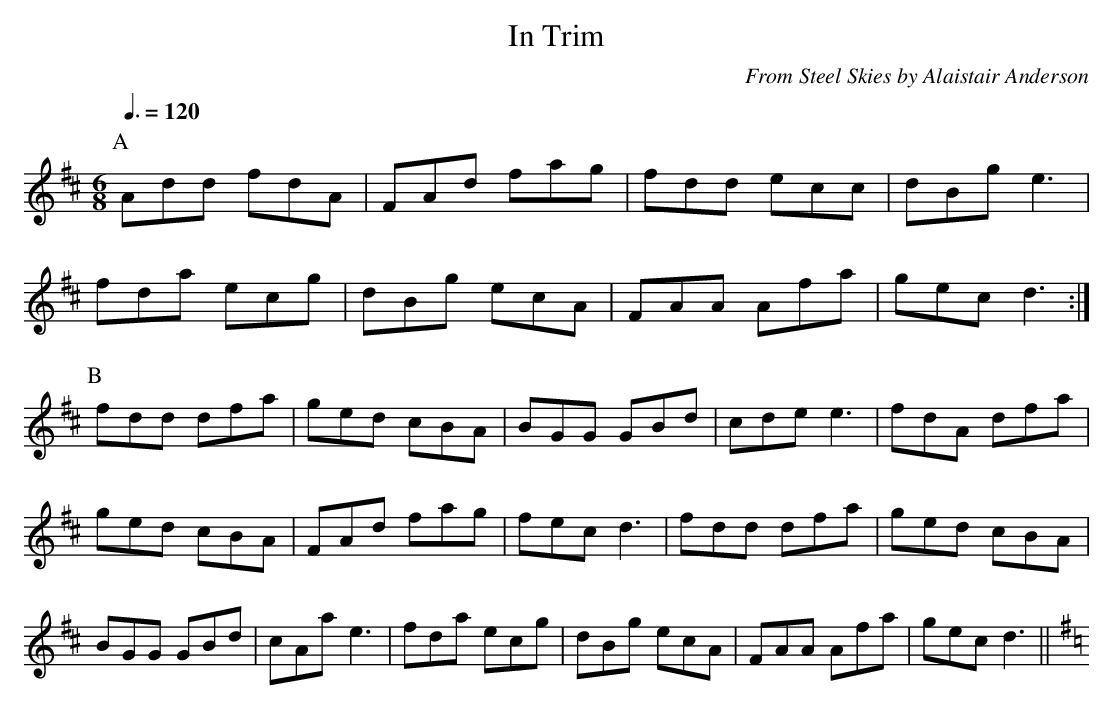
X:1
T:In Trim
C:From Steel Skies by Alaistair Anderson
Q:3/8=120
M:6/8
L:1/8
K:D
P:A
Add fdA | FAd fag | fdd ecc | dBg e3 |
fda ecg | dBg ecA | FAA Afa | gec d3 :|
P:B
fdd dfa | ged cBA | BGG GBd | cde e3 | fdA dfa |
ged cBA | FAd fag | fec d3 | fdd dfa | ged cBA|
BGG GBd | cAa e3 | fda ecg | dBg ecA |FAA Afa | gec d3 || [K:G]
